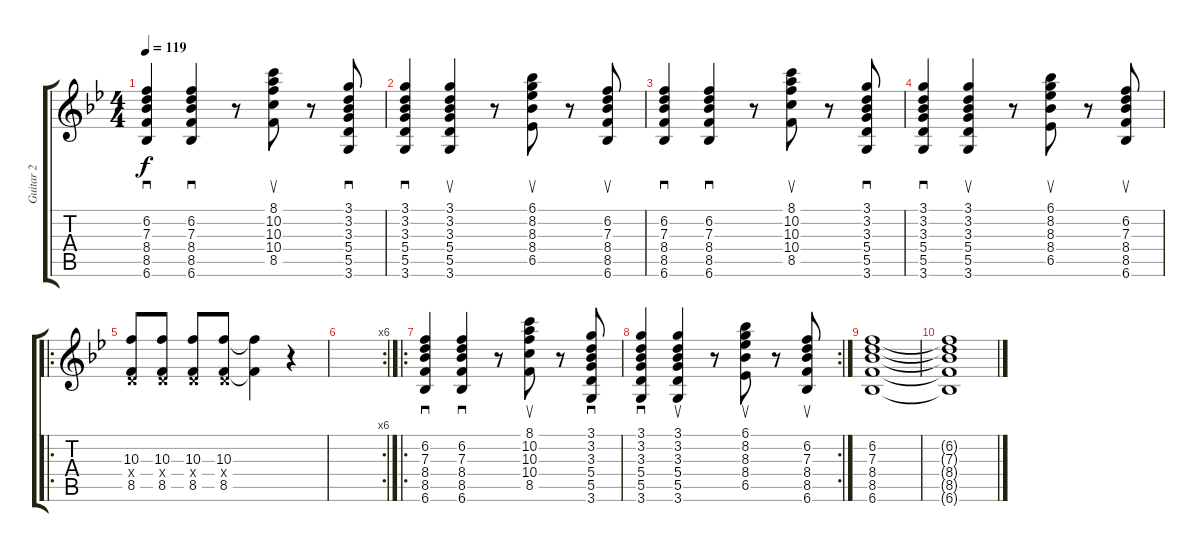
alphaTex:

\track ("Guitar 2" "Guitar 2") {instrument acousticguitarsteel}
\staff {score tabs}
\tuning (E4 B3 G3 D3 A2 E2) {hide}
\ts (4 4)
\tempo 119
\clef g2
\ks gminor
(6.2 7.3 8.4 8.5 6.6).4{sd dy f} (6.2 7.3 8.4 8.5 6.6).4{sd} r.8 (8.1 10.2 10.3 10.4 8.5).8{su} r.8 (3.1 3.2 3.3 5.4 5.5 3.6).8{sd} |
(3.1 3.2 3.3 5.4 5.5 3.6).4{sd} (3.1 3.2 3.3 5.4 5.5 3.6).4{su} r.8 (6.1 8.2 8.3 8.4 6.5).8{su} r.8 (6.2 7.3 8.4 8.5 6.6).8{su} |
(6.2 7.3 8.4 8.5 6.6).4{sd} (6.2 7.3 8.4 8.5 6.6).4{sd} r.8 (8.1 10.2 10.3 10.4 8.5).8{su} r.8 (3.1 3.2 3.3 5.4 5.5 3.6).8{sd} |
(3.1 3.2 3.3 5.4 5.5 3.6).4{sd} (3.1 3.2 3.3 5.4 5.5 3.6).4{su} r.8 (6.1 8.2 8.3 8.4 6.5).8{su} r.8 (6.2 7.3 8.4 8.5 6.6).8{su} |
\ro
(10.3 0.4{x} 8.5).8 (10.3 0.4{x} 8.5).8 (10.3 0.4{x} 8.5).8 (10.3 0.4{x} 8.5).8 (10.3{t} 8.5{t}).4 r.4 |
\rc 6
|
\ro
(6.2 7.3 8.4 8.5 6.6).4{sd} (6.2 7.3 8.4 8.5 6.6).4{sd} r.8 (8.1 10.2 10.3 10.4 8.5).8{su} r.8 (3.1 3.2 3.3 5.4 5.5 3.6).8{sd} |
\rc 2
(3.1 3.2 3.3 5.4 5.5 3.6).4{sd} (3.1 3.2 3.3 5.4 5.5 3.6).4{su} r.8 (6.1 8.2 8.3 8.4 6.5).8{su} r.8 (6.2 7.3 8.4 8.5 6.6).8{su} |
(6.2 7.3 8.4 8.5 6.6).1 |
(6.2{t} 7.3{t} 8.4{t} 8.5{t} 6.6{t}).1{volume 5}
